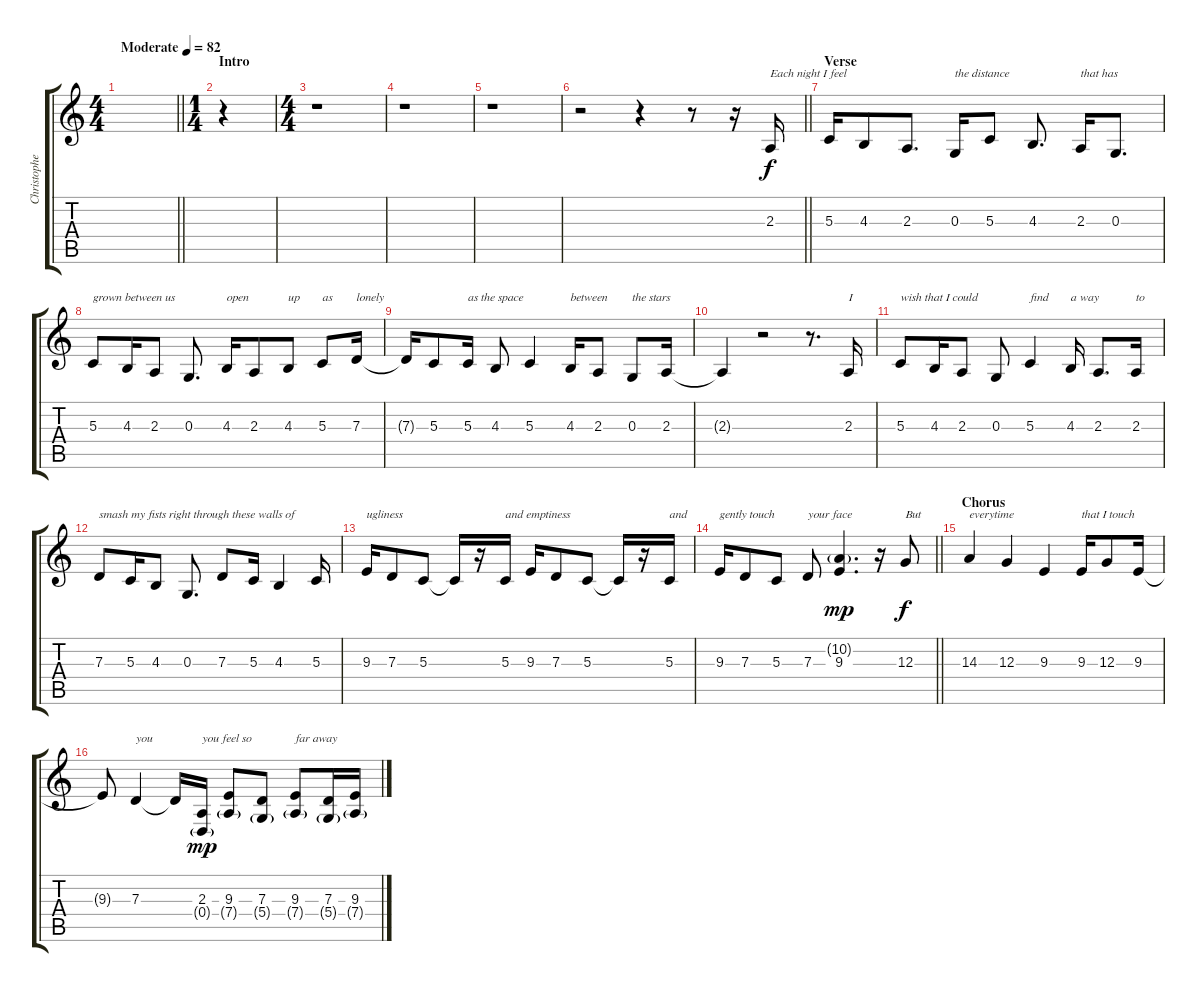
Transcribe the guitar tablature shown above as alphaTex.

\track ("Christopher Hall (Vocals)" "Christophe") {instrument violin}
\staff {score tabs}
\tuning (E4 B3 G3 D3 A2 D2) {hide}
\ts (4 4)
\tempo (82 "Moderate")
\clef g2
\barLineRight lightlight
\ks c
|
\ts (1 4)
\section ("" "Intro")
r.4 |
\ts (4 4)
r.1 |
r.1 |
r.1 |
\barLineRight lightlight
r.2 r.4 r.8 r.16 2.3.16{txt "Each night I feel"} |
\section ("" "Verse")
5.3.16 4.3.8 2.3.8{d} 0.3.16{txt "the distance"} 5.3.8 4.3.8{d} 2.3.16{txt "that has"} 0.3.8{d} |
5.3.8{txt "grown between us"} 4.3.16 2.3.8 0.3.8{d} 4.3.16{txt "open"} 2.3.8 4.3.8{txt "up"} 5.3.8{txt "as"} 7.3.16{txt "lonely"} |
7.3{t}.16 5.3.8 5.3.16{txt "as the space"} 4.3.8 5.3.4 4.3.16{txt "between"} 2.3.8 0.3.8{txt "the stars"} 2.3.16 |
2.3{t}.4 r.2 r.8{d} 2.3.16{txt "I"} |
5.3.8{txt "wish that I could"} 4.3.16 2.3.8 0.3.8 5.3.4{txt "find"} 4.3.16{txt "a way"} 2.3.8{d} 2.3.16{txt "to"} |
7.3.8{txt "smash my fists right through these walls of"} 5.3.16 4.3.8 0.3.8{d} 7.3.8 5.3.16 4.3.4 5.3.16 |
9.3.16{txt "ugliness"} 7.3.8 5.3.8 5.3{t}.16 r.16 5.3.16{txt "and emptiness"} 9.3.16 7.3.8 5.3.8 5.3{t}.16 r.16 5.3.16{txt "and"} |
\barLineRight lightlight
9.3.16{txt "gently touch"} 7.3.8 5.3.8 7.3.8{txt "your face"} (10.2{g} 9.3).4{d dy mp} r.16 12.3.8{txt "But" dy f} |
\section ("" "Chorus")
14.3.4{txt "everytime"} 12.3.4 9.3.4 9.3.16{txt "that I touch"} 12.3.8 9.3.16 |
9.3{t}.8 7.3.4{txt "you"} 7.3{t}.16 (2.3 0.4{g}).16{txt "you feel so" dy mp} (9.3 7.4{g}).8 (7.3 5.4{g}).8 (9.3 7.4{g}).8{txt "far away"} (7.3 5.4{g}).16 (9.3 7.4{g}).16
